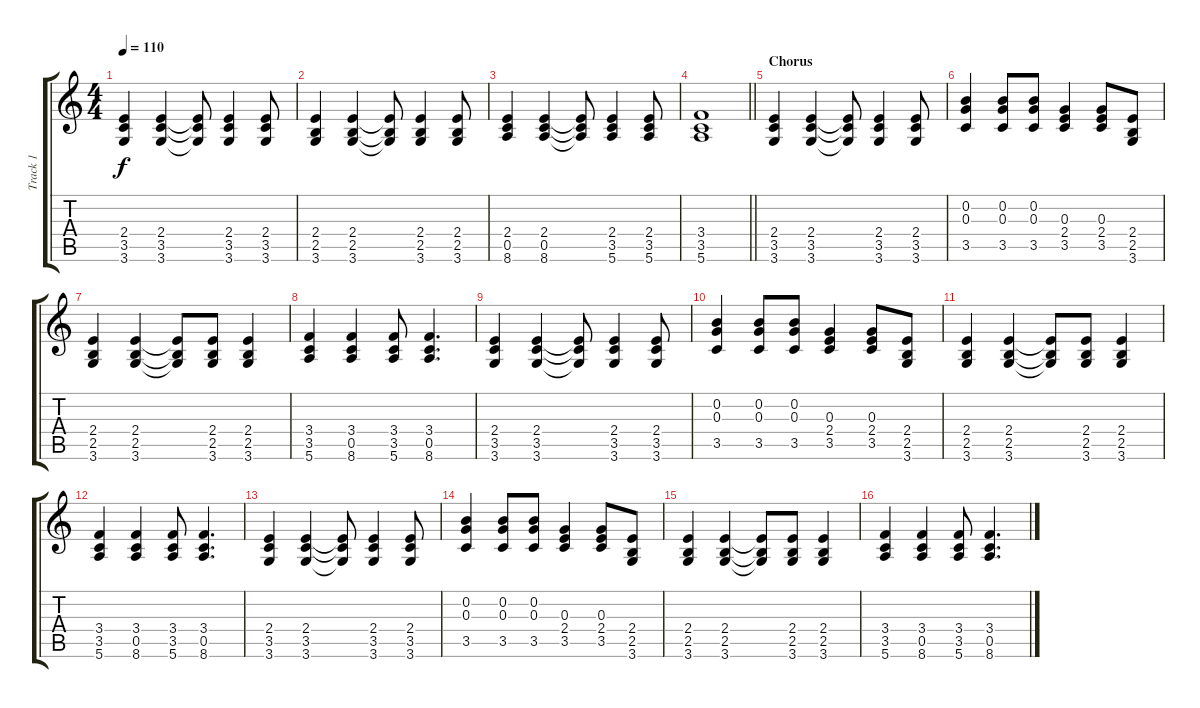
\track ("Track 1" "Track 1") {instrument acousticguitarsteel}
\staff {score tabs}
\tuning (E4 B3 G3 D3 A2 E2) {hide}
\ts (4 4)
\tempo 110
\clef g2
\ks c
(2.4 3.5 3.6).4{dy f} (2.4 3.5 3.6).4 (2.4{t} 3.5{t} 3.6{t}).8 (2.4 3.5 3.6).4 (2.4 3.5 3.6).8 |
(2.4 2.5 3.6).4 (2.4 2.5 3.6).4 (2.4{t} 2.5{t} 3.6{t}).8 (2.4 2.5 3.6).4 (2.4 2.5 3.6).8 |
(2.4 0.5 8.6).4 (2.4 0.5 8.6).4 (2.4{t} 0.5{t} 8.6{t}).8 (2.4 3.5 5.6).4 (2.4 3.5 5.6).8 |
\barLineRight lightlight
(3.4 3.5 5.6).1 |
\section ("" "Chorus")
(2.4 3.5 3.6).4 (2.4 3.5 3.6).4 (2.4{t} 3.5{t} 3.6{t}).8 (2.4 3.5 3.6).4 (2.4 3.5 3.6).8 |
(0.2 0.3 3.5).4 (0.2 0.3 3.5).8 (0.2 0.3 3.5).8 (0.3 2.4 3.5).4 (0.3 2.4 3.5).8 (2.4 2.5 3.6).8 |
(2.4 2.5 3.6).4 (2.4 2.5 3.6).4 (2.4{t} 2.5{t} 3.6{t}).8 (2.4 2.5 3.6).8 (2.4 2.5 3.6).4 |
(3.4 3.5 5.6).4 (3.4 0.5 8.6).4 (3.4 3.5 5.6).8 (3.4 0.5 8.6).4{d} |
(2.4 3.5 3.6).4 (2.4 3.5 3.6).4 (2.4{t} 3.5{t} 3.6{t}).8 (2.4 3.5 3.6).4 (2.4 3.5 3.6).8 |
(0.2 0.3 3.5).4 (0.2 0.3 3.5).8 (0.2 0.3 3.5).8 (0.3 2.4 3.5).4 (0.3 2.4 3.5).8 (2.4 2.5 3.6).8 |
(2.4 2.5 3.6).4 (2.4 2.5 3.6).4 (2.4{t} 2.5{t} 3.6{t}).8 (2.4 2.5 3.6).8 (2.4 2.5 3.6).4 |
(3.4 3.5 5.6).4 (3.4 0.5 8.6).4 (3.4 3.5 5.6).8 (3.4 0.5 8.6).4{d} |
(2.4 3.5 3.6).4 (2.4 3.5 3.6).4 (2.4{t} 3.5{t} 3.6{t}).8 (2.4 3.5 3.6).4 (2.4 3.5 3.6).8 |
(0.2 0.3 3.5).4 (0.2 0.3 3.5).8 (0.2 0.3 3.5).8 (0.3 2.4 3.5).4 (0.3 2.4 3.5).8 (2.4 2.5 3.6).8 |
(2.4 2.5 3.6).4 (2.4 2.5 3.6).4 (2.4{t} 2.5{t} 3.6{t}).8 (2.4 2.5 3.6).8 (2.4 2.5 3.6).4 |
(3.4 3.5 5.6).4 (3.4 0.5 8.6).4 (3.4 3.5 5.6).8 (3.4 0.5 8.6).4{d}
